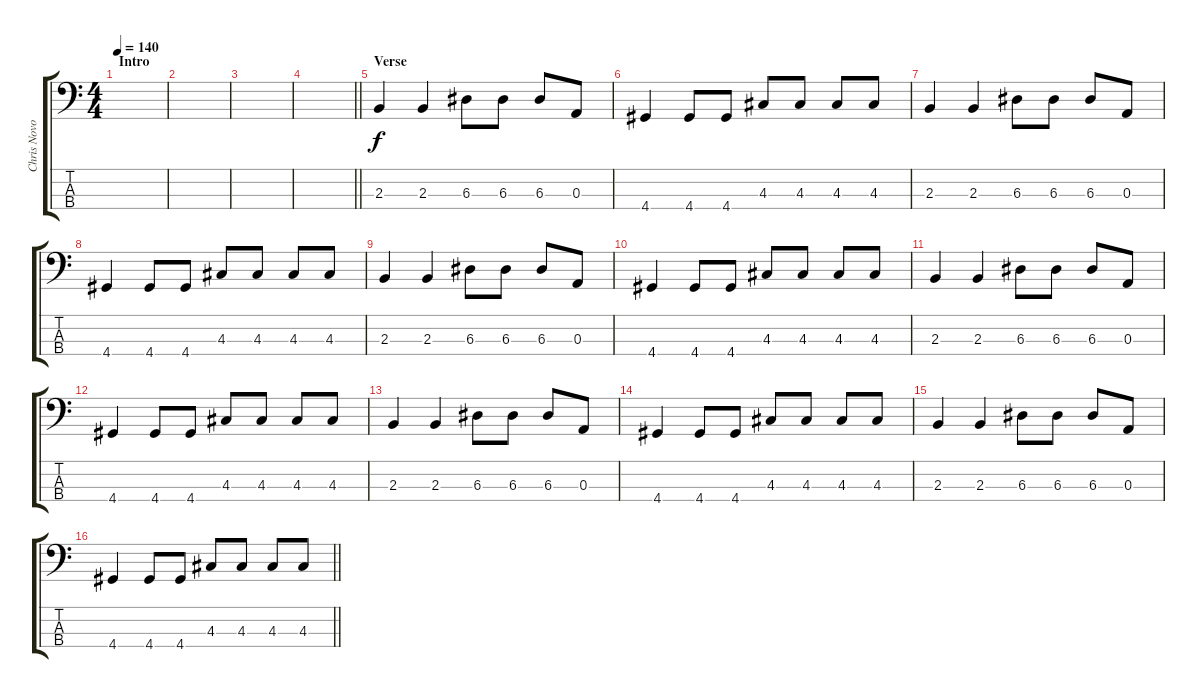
\track ("Chris Novoselic" "Chris Novo") {instrument electricbasspick}
\staff {score tabs}
\tuning (G2 D2 A1 E1) {hide}
\ts (4 4)
\section ("" "Intro")
\tempo 140
\clef f4
\ks c
|
|
|
\barLineRight lightlight
|
\section ("" "Verse")
2.3.4 2.3.4 6.3.8 6.3.8 6.3.8 0.3.8 |
4.4.4 4.4.8 4.4.8 4.3.8 4.3.8 4.3.8 4.3.8 |
2.3.4 2.3.4 6.3.8 6.3.8 6.3.8 0.3.8 |
4.4.4 4.4.8 4.4.8 4.3.8 4.3.8 4.3.8 4.3.8 |
2.3.4 2.3.4 6.3.8 6.3.8 6.3.8 0.3.8 |
4.4.4 4.4.8 4.4.8 4.3.8 4.3.8 4.3.8 4.3.8 |
2.3.4 2.3.4 6.3.8 6.3.8 6.3.8 0.3.8 |
4.4.4 4.4.8 4.4.8 4.3.8 4.3.8 4.3.8 4.3.8 |
2.3.4 2.3.4 6.3.8 6.3.8 6.3.8 0.3.8 |
4.4.4 4.4.8 4.4.8 4.3.8 4.3.8 4.3.8 4.3.8 |
2.3.4 2.3.4 6.3.8 6.3.8 6.3.8 0.3.8 |
\barLineRight lightlight
4.4.4 4.4.8 4.4.8 4.3.8 4.3.8 4.3.8 4.3.8
